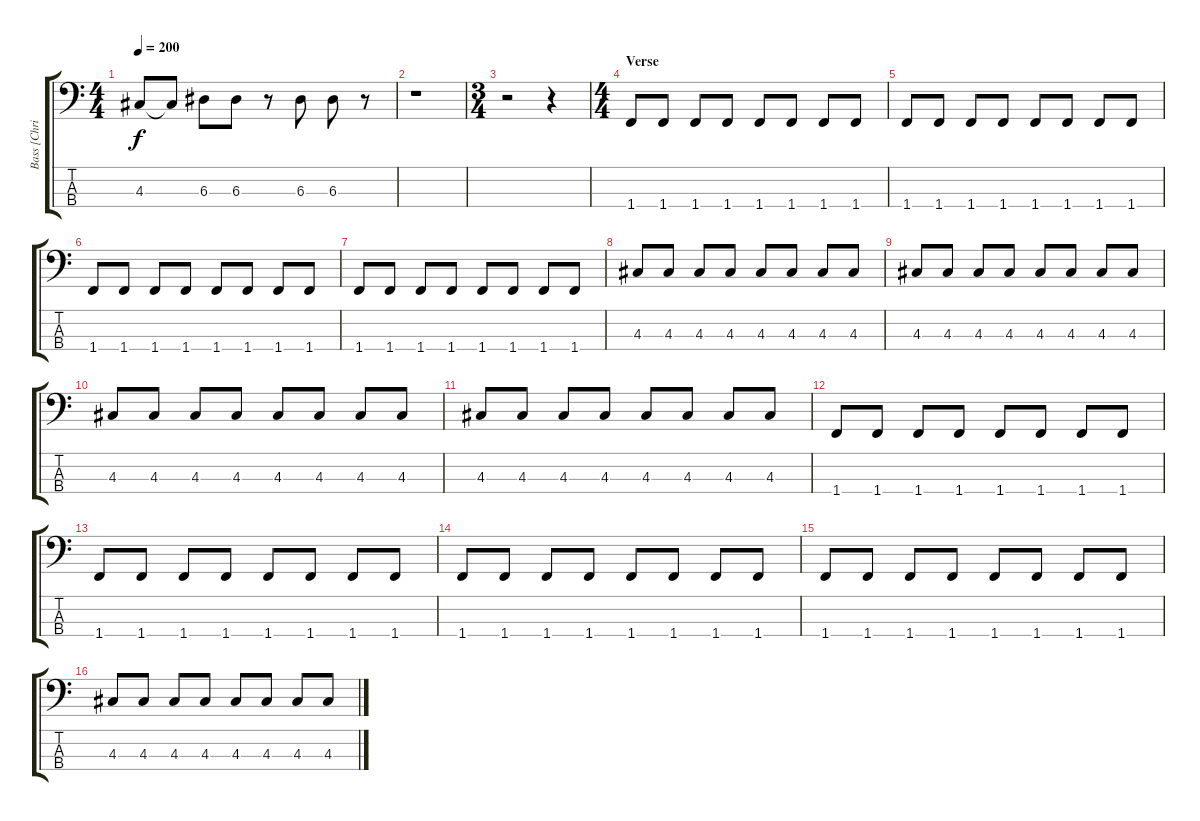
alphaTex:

\track ("Bass [Chris Steele]" "Bass [Chri") {instrument electricbasspick}
\staff {score tabs}
\tuning (G2 D2 A1 E1) {hide}
\ts (4 4)
\tempo 200
\clef f4
\ks c
4.3.8{dy f} 4.3{t}.8 6.3.8 6.3.8 r.8 6.3.8 6.3.8 r.8 |
r.1 |
\ts (3 4)
r.2 r.4 |
\ts (4 4)
\section ("" "Verse")
1.4.8 1.4.8 1.4.8 1.4.8 1.4.8 1.4.8 1.4.8 1.4.8 |
1.4.8 1.4.8 1.4.8 1.4.8 1.4.8 1.4.8 1.4.8 1.4.8 |
1.4.8 1.4.8 1.4.8 1.4.8 1.4.8 1.4.8 1.4.8 1.4.8 |
1.4.8 1.4.8 1.4.8 1.4.8 1.4.8 1.4.8 1.4.8 1.4.8 |
4.3.8 4.3.8 4.3.8 4.3.8 4.3.8 4.3.8 4.3.8 4.3.8 |
4.3.8 4.3.8 4.3.8 4.3.8 4.3.8 4.3.8 4.3.8 4.3.8 |
4.3.8 4.3.8 4.3.8 4.3.8 4.3.8 4.3.8 4.3.8 4.3.8 |
4.3.8 4.3.8 4.3.8 4.3.8 4.3.8 4.3.8 4.3.8 4.3.8 |
1.4.8 1.4.8 1.4.8 1.4.8 1.4.8 1.4.8 1.4.8 1.4.8 |
1.4.8 1.4.8 1.4.8 1.4.8 1.4.8 1.4.8 1.4.8 1.4.8 |
1.4.8 1.4.8 1.4.8 1.4.8 1.4.8 1.4.8 1.4.8 1.4.8 |
1.4.8 1.4.8 1.4.8 1.4.8 1.4.8 1.4.8 1.4.8 1.4.8 |
4.3.8 4.3.8 4.3.8 4.3.8 4.3.8 4.3.8 4.3.8 4.3.8
